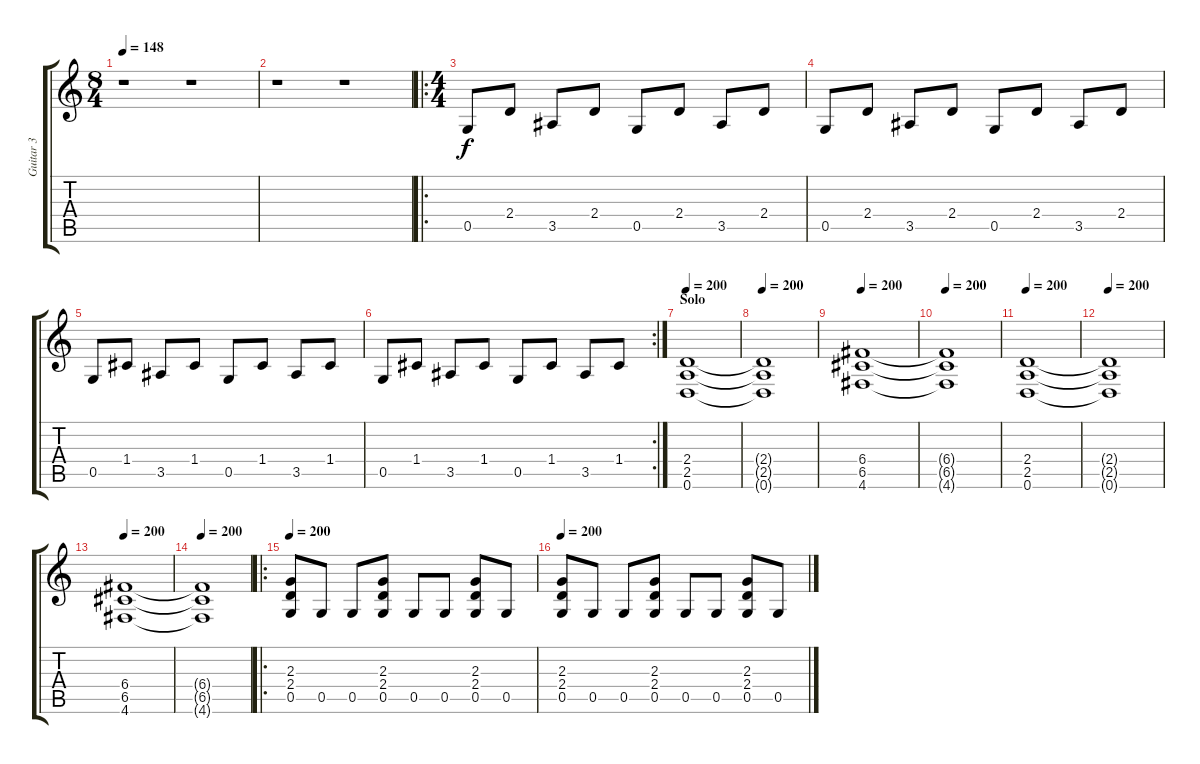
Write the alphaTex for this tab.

\track ("Guitar 3" "Guitar 3") {instrument distortionguitar}
\staff {score tabs}
\tuning (D4 A3 F3 C3 G2 D2) {hide}
\ts (8 4)
\tempo 148
\clef g2
\ks c
r.1{dy f} r.1 |
r.1 r.1 |
\ro
\ts (4 4)
0.5.8 2.4.8 3.5.8 2.4.8 0.5.8 2.4.8 3.5.8 2.4.8 |
0.5.8 2.4.8 3.5.8 2.4.8 0.5.8 2.4.8 3.5.8 2.4.8 |
0.5.8 1.4.8 3.5.8 1.4.8 0.5.8 1.4.8 3.5.8 1.4.8 |
\rc 2
0.5.8 1.4.8 3.5.8 1.4.8 0.5.8 1.4.8 3.5.8 1.4.8 |
\section ("" "Solo")
\tempo 200
(2.4 2.5 0.6).1 |
\tempo 200
(2.4{t} 2.5{t} 0.6{t}).1 |
\tempo 200
(6.4 6.5 4.6).1 |
\tempo 200
(6.4{t} 6.5{t} 4.6{t}).1 |
\tempo 200
(2.4 2.5 0.6).1 |
\tempo 200
(2.4{t} 2.5{t} 0.6{t}).1 |
\tempo 200
(6.4 6.5 4.6).1 |
\tempo 200
(6.4{t} 6.5{t} 4.6{t}).1 |
\ro
\tempo 200
(2.3 2.4 0.5).8 0.5.8 0.5.8 (2.3 2.4 0.5).8 0.5.8 0.5.8 (2.3 2.4 0.5).8 0.5.8 |
\tempo 200
(2.3 2.4 0.5).8 0.5.8 0.5.8 (2.3 2.4 0.5).8 0.5.8 0.5.8 (2.3 2.4 0.5).8 0.5.8
